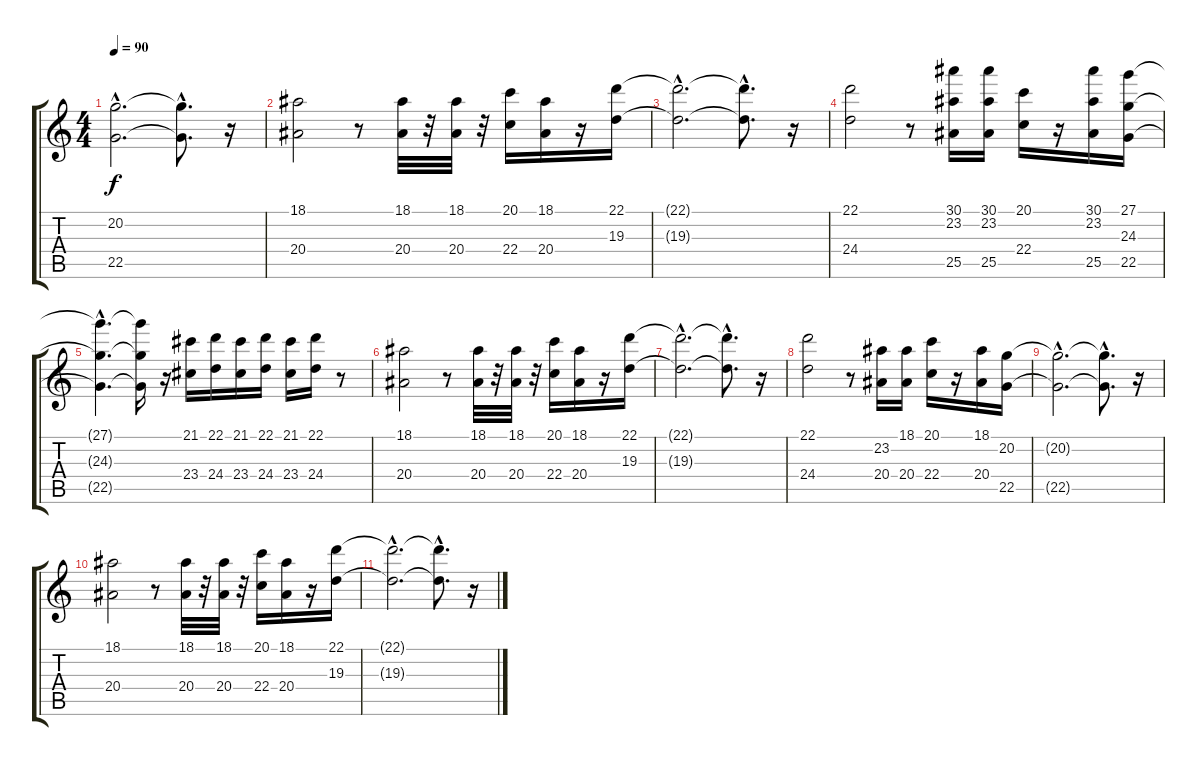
\track "" {instrument fx1rain}
\staff {score tabs}
\tuning (E4 B3 G3 D3 A2 E2) {hide}
\ts (4 4)
\tempo 90
\clef g2
\ks c
(20.2{hac t} 22.5{hac t}).2{d dy f} (20.2{hac t} 22.5{hac t}).8{d} r.16 |
(18.1 20.4).2 r.8 (18.1 20.4).32 r.32 (18.1 20.4).32 r.32 (20.1 22.4).16 (18.1 20.4).16 r.16 (22.1 19.3).16 |
(22.1{hac t} 19.3{hac t}).2{d} (22.1{hac t} 19.3{hac t}).8{d} r.16 |
(22.1 24.4).2 r.8 (30.1 23.2 25.5).16 (30.1 23.2 25.5).16 (20.1 22.4).16 r.16 (30.1 23.2 25.5).16 (27.1 24.3 22.5).16 |
(27.1{hac t} 24.3{hac t} 22.5{hac t}).4{d} (27.1{t} 24.3{t} 22.5{t}).16 r.16 (21.1 23.4).16 (22.1 24.4).16 (21.1 23.4).16 (22.1 24.4).16 (21.1 23.4).16 (22.1 24.4).16 r.8 |
(18.1 20.4).2{volume 12} r.8 (18.1 20.4).32{volume 11} r.32 (18.1 20.4).32{volume 11} r.32 (20.1 22.4).16{volume 11} (18.1 20.4).16{volume 11} r.16 (22.1 19.3).16{volume 11} |
(22.1{hac t} 19.3{hac t}).2{d} (22.1{hac t} 19.3{hac t}).8{d} r.16 |
(22.1 24.4).2{volume 9} r.8 (23.2 20.4).16{volume 7} (18.1 20.4).16{volume 7} (20.1 22.4).16{volume 7} r.16 (18.1 20.4).16{volume 7} (20.2 22.5).16{volume 7} |
(20.2{hac t} 22.5{hac t}).2{d} (20.2{hac t} 22.5{hac t}).8{d} r.16 |
(18.1 20.4).2{volume 5} r.8 (18.1 20.4).32{volume 4} r.32 (18.1 20.4).32{volume 3} r.32 (20.1 22.4).16{volume 3} (18.1 20.4).16{volume 3} r.16 (22.1 19.3).16{volume 3} |
(22.1{hac t} 19.3{hac t}).2{d} (22.1{hac t} 19.3{hac t}).8{d} r.16
